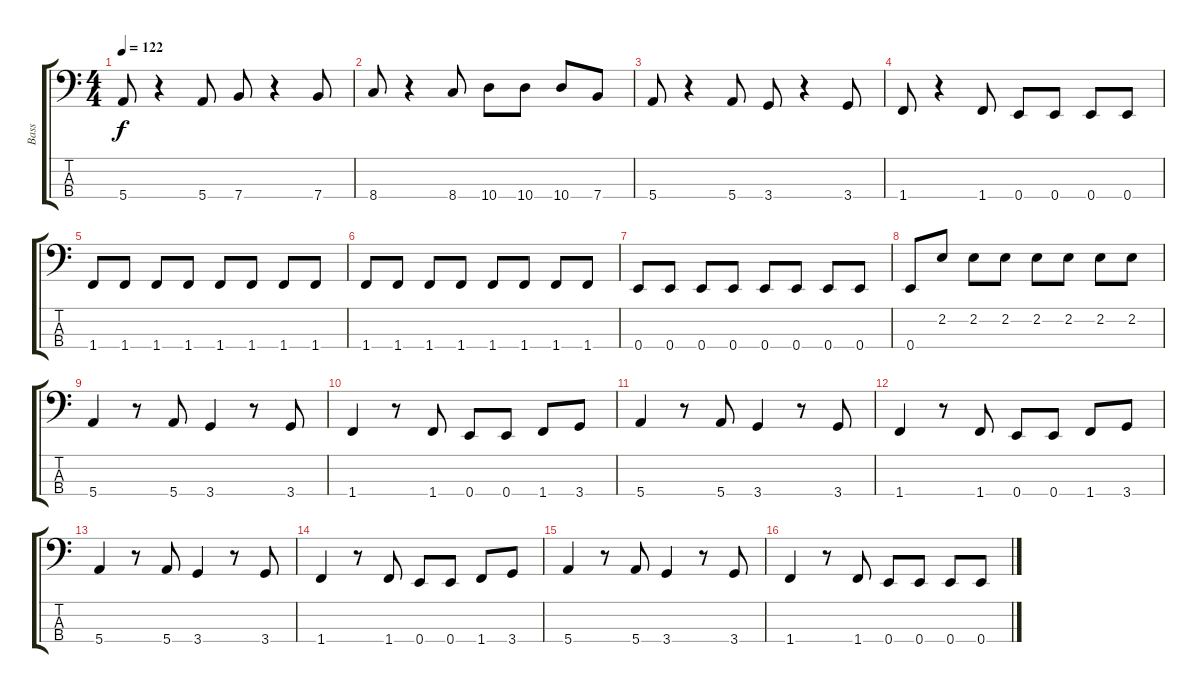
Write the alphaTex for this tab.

\track ("Bass" "Bass") {instrument electricbassfinger}
\staff {score tabs}
\tuning (G2 D2 A1 E1) {hide}
\ts (4 4)
\tempo 122
\clef f4
\ks c
5.4.8{dy f} r.4 5.4.8 7.4.8 r.4 7.4.8 |
8.4.8 r.4 8.4.8 10.4.8 10.4.8 10.4.8 7.4.8 |
5.4.8 r.4 5.4.8 3.4.8 r.4 3.4.8 |
1.4.8 r.4 1.4.8 0.4.8 0.4.8 0.4.8 0.4.8 |
1.4.8 1.4.8 1.4.8 1.4.8 1.4.8 1.4.8 1.4.8 1.4.8 |
1.4.8 1.4.8 1.4.8 1.4.8 1.4.8 1.4.8 1.4.8 1.4.8 |
0.4.8 0.4.8 0.4.8 0.4.8 0.4.8 0.4.8 0.4.8 0.4.8 |
0.4.8 2.2.8 2.2.8 2.2.8 2.2.8 2.2.8 2.2.8 2.2.8 |
5.4.4 r.8 5.4.8 3.4.4 r.8 3.4.8 |
1.4.4 r.8 1.4.8 0.4.8 0.4.8 1.4.8 3.4.8 |
5.4.4 r.8 5.4.8 3.4.4 r.8 3.4.8 |
1.4.4 r.8 1.4.8 0.4.8 0.4.8 1.4.8 3.4.8 |
5.4.4 r.8 5.4.8 3.4.4 r.8 3.4.8 |
1.4.4 r.8 1.4.8 0.4.8 0.4.8 1.4.8 3.4.8 |
5.4.4 r.8 5.4.8 3.4.4 r.8 3.4.8 |
1.4.4 r.8 1.4.8 0.4.8 0.4.8 0.4.8 0.4.8
